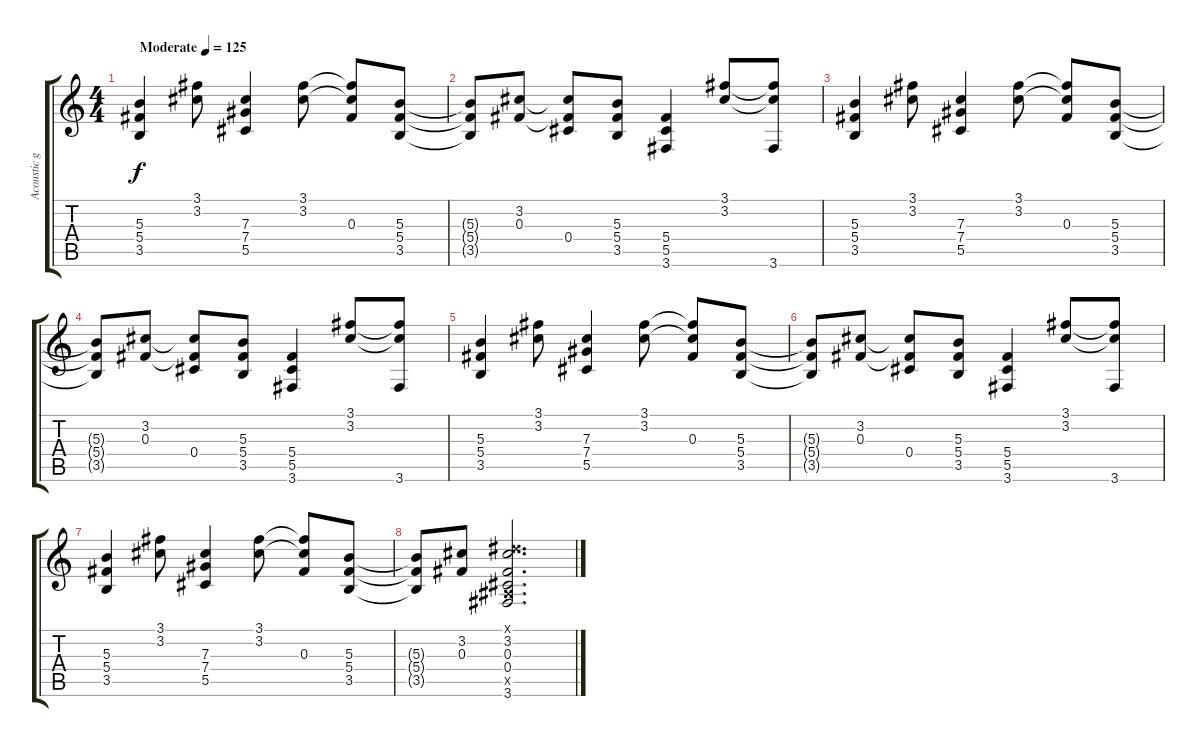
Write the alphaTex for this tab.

\track ("Acoustic guitar" "Acoustic g") {instrument acousticguitarsteel}
\staff {score tabs}
\tuning (Eb4 Bb3 Gb3 Db3 Ab2 Eb2) {hide}
\ts (4 4)
\tempo (125 "Moderate")
\clef g2
\ks c
(5.3 5.4 3.5).4{dy f instrument acousticguitarsteel} (3.1 3.2).8 (7.3 7.4 5.5).4 (3.1 3.2).8 (3.1{t} 3.2{t} 0.3).8 (5.3 5.4 3.5).8 |
(5.3{t} 5.4{t} 3.5{t}).8 (3.2 0.3).8 (3.2{t} 0.3{t} 0.4).8 (5.3 5.4 3.5).8 (5.4 5.5 3.6).4 (3.1 3.2).8 (3.1{t} 3.2{t} 3.6).8 |
(5.3 5.4 3.5).4 (3.1 3.2).8 (7.3 7.4 5.5).4 (3.1 3.2).8 (3.1{t} 3.2{t} 0.3).8 (5.3 5.4 3.5).8 |
(5.3{t} 5.4{t} 3.5{t}).8 (3.2 0.3).8 (3.2{t} 0.3{t} 0.4).8 (5.3 5.4 3.5).8 (5.4 5.5 3.6).4 (3.1 3.2).8 (3.1{t} 3.2{t} 3.6).8 |
(5.3 5.4 3.5).4 (3.1 3.2).8 (7.3 7.4 5.5).4 (3.1 3.2).8 (3.1{t} 3.2{t} 0.3).8 (5.3 5.4 3.5).8 |
(5.3{t} 5.4{t} 3.5{t}).8 (3.2 0.3).8 (3.2{t} 0.3{t} 0.4).8 (5.3 5.4 3.5).8 (5.4 5.5 3.6).4 (3.1 3.2).8 (3.1{t} 3.2{t} 3.6).8 |
(5.3 5.4 3.5).4 (3.1 3.2).8 (7.3 7.4 5.5).4 (3.1 3.2).8 (3.1{t} 3.2{t} 0.3).8 (5.3 5.4 3.5).8 |
(5.3{t} 5.4{t} 3.5{t}).8 (3.2 0.3).8 (0.1{x} 3.2 0.3 0.4 2.5{x} 3.6).2{d}
